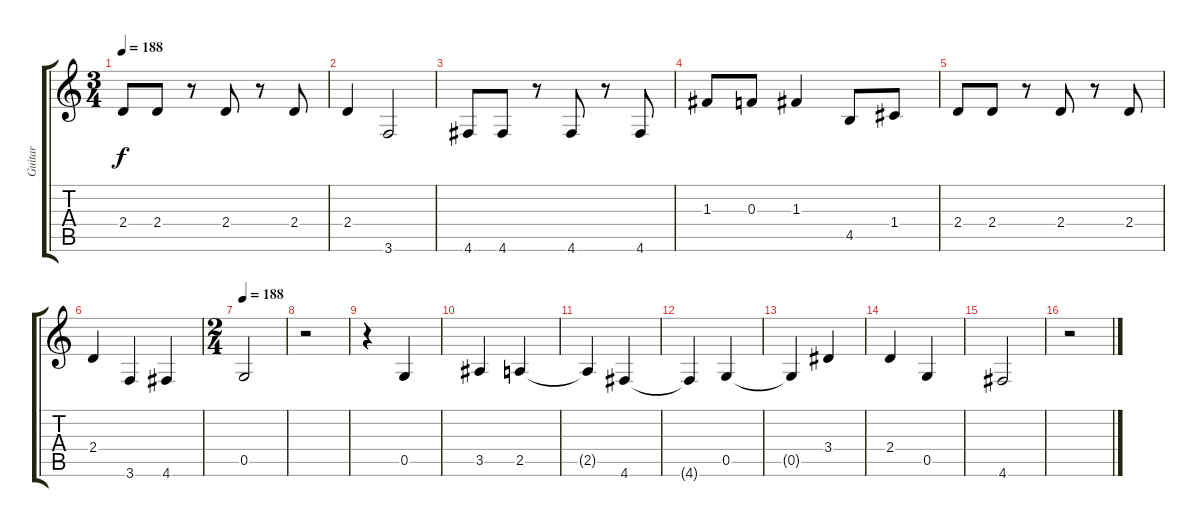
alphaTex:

\track ("Guitar" "Guitar") {instrument distortionguitar}
\staff {score tabs}
\tuning (D4 A3 F3 C3 G2 D2) {hide}
\ts (3 4)
\tempo 188
\clef g2
\ks c
2.4.8{dy f} 2.4.8 r.8 2.4.8 r.8 2.4.8 |
2.4.4 3.6.2 |
4.6.8 4.6.8 r.8 4.6.8 r.8 4.6.8 |
1.3.8 0.3.8 1.3.4 4.5.8 1.4.8 |
2.4.8 2.4.8 r.8 2.4.8 r.8 2.4.8 |
2.4.4 3.6.4 4.6.4 |
\ts (2 4)
\tempo 188
0.5.2 |
r.2 |
r.4 0.5.4 |
3.5.4 2.5.4 |
2.5{t}.4 4.6.4 |
4.6{t}.4 0.5.4 |
0.5{t}.4 3.4.4 |
2.4.4 0.5.4 |
4.6.2 |
r.2
